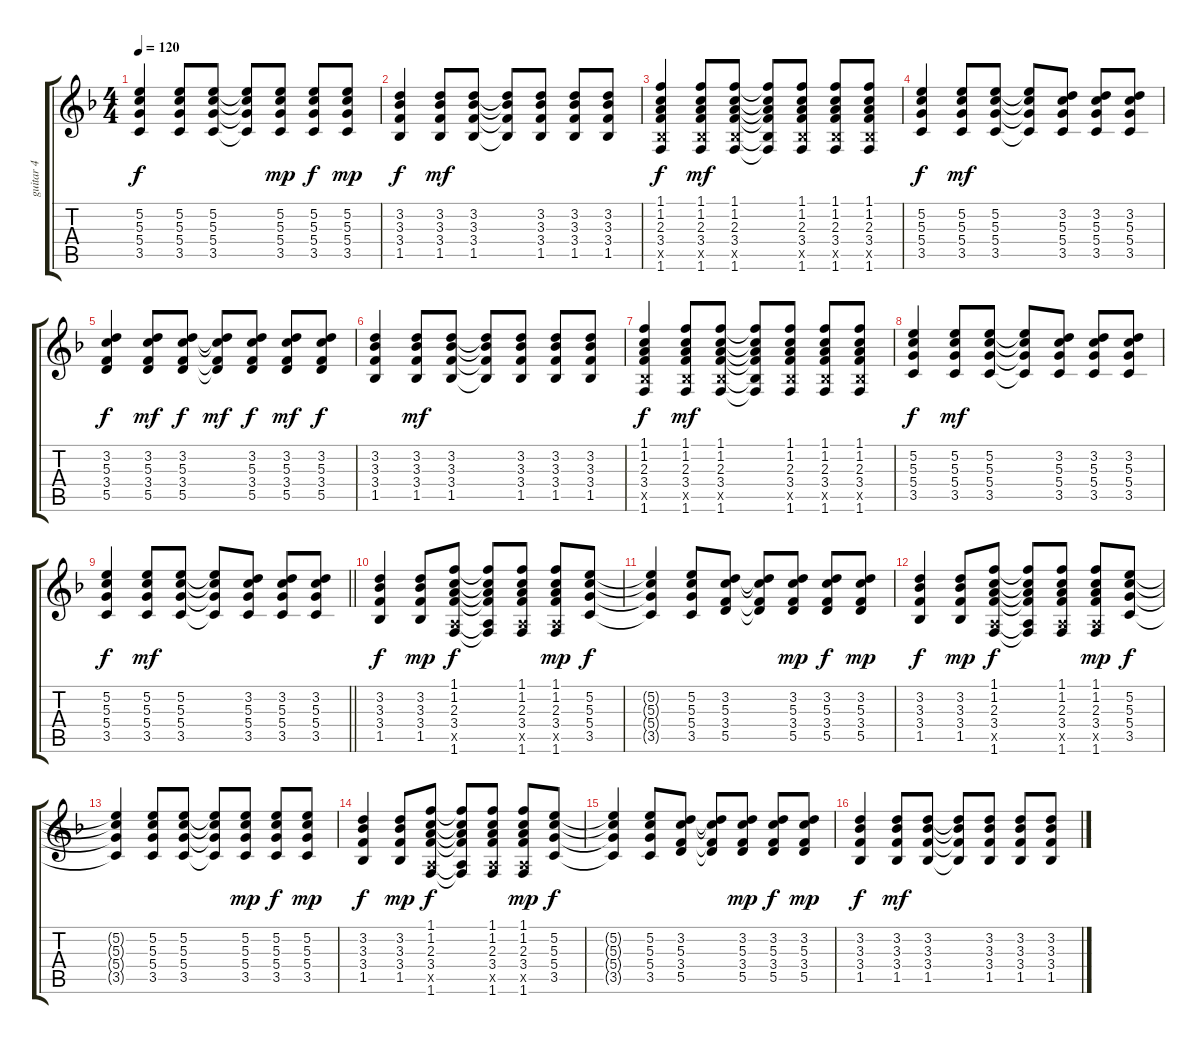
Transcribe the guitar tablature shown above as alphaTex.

\track ("guitar 4" "guitar 4") {instrument acousticguitarsteel}
\staff {score tabs}
\tuning (E4 B3 G3 D3 A2 E2) {hide}
\ts (4 4)
\tempo 120
\clef g2
\ks f
(5.2{t} 5.3{t} 5.4{t} 3.5{t}).4{dy f} (5.2 5.3 5.4 3.5).8 (5.2 5.3 5.4 3.5).8 (5.2{t} 5.3{t} 5.4{t} 3.5{t}).8 (5.2 5.3 5.4 3.5).8{dy mp} (5.2 5.3 5.4 3.5).8{dy f} (5.2 5.3 5.4 3.5).8{dy mp} |
(3.2 3.3 3.4 1.5).4{dy f} (3.2 3.3 3.4 1.5).8{dy mf} (3.2 3.3 3.4 1.5).8 (3.2{t} 3.3{t} 3.4{t} 1.5{t}).8 (3.2 3.3 3.4 1.5).8 (3.2 3.3 3.4 1.5).8 (3.2 3.3 3.4 1.5).8 |
(1.1 1.2 2.3 3.4 1.5{x} 1.6).4{dy f} (1.1 1.2 2.3 3.4 1.5{x} 1.6).8{dy mf} (1.1 1.2 2.3 3.4 1.5{x} 1.6).8 (1.1{t} 1.2{t} 2.3{t} 3.4{t} 1.5{t} 1.6{t}).8 (1.1 1.2 2.3 3.4 1.5{x} 1.6).8 (1.1 1.2 2.3 3.4 1.5{x} 1.6).8 (1.1 1.2 2.3 3.4 1.5{x} 1.6).8 |
(5.2 5.3 5.4 3.5).4{dy f} (5.2 5.3 5.4 3.5).8{dy mf} (5.2 5.3 5.4 3.5).8 (5.2{t} 5.3{t} 5.4{t} 3.5{t}).8 (3.2 5.3 5.4 3.5).8 (3.2 5.3 5.4 3.5).8 (3.2 5.3 5.4 3.5).8 |
(3.2 5.3 3.4 5.5).4{dy f} (3.2 5.3 3.4 5.5).8{dy mf} (3.2 5.3 3.4 5.5).8{dy f} (3.2{t} 5.3{t} 3.4{t} 5.5{t}).8{dy mf} (3.2 5.3 3.4 5.5).8{dy f} (3.2 5.3 3.4 5.5).8{dy mf} (3.2 5.3 3.4 5.5).8{dy f} |
(3.2 3.3 3.4 1.5).4 (3.2 3.3 3.4 1.5).8{dy mf} (3.2 3.3 3.4 1.5).8 (3.2{t} 3.3{t} 3.4{t} 1.5{t}).8 (3.2 3.3 3.4 1.5).8 (3.2 3.3 3.4 1.5).8 (3.2 3.3 3.4 1.5).8 |
(1.1 1.2 2.3 3.4 1.5{x} 1.6).4{dy f} (1.1 1.2 2.3 3.4 1.5{x} 1.6).8{dy mf} (1.1 1.2 2.3 3.4 1.5{x} 1.6).8 (1.1{t} 1.2{t} 2.3{t} 3.4{t} 1.5{t} 1.6{t}).8 (1.1 1.2 2.3 3.4 1.5{x} 1.6).8 (1.1 1.2 2.3 3.4 1.5{x} 1.6).8 (1.1 1.2 2.3 3.4 1.5{x} 1.6).8 |
(5.2 5.3 5.4 3.5).4{dy f} (5.2 5.3 5.4 3.5).8{dy mf} (5.2 5.3 5.4 3.5).8 (5.2{t} 5.3{t} 5.4{t} 3.5{t}).8 (3.2 5.3 5.4 3.5).8 (3.2 5.3 5.4 3.5).8 (3.2 5.3 5.4 3.5).8 |
\barLineRight lightlight
(5.2 5.3 5.4 3.5).4{dy f} (5.2 5.3 5.4 3.5).8{dy mf} (5.2 5.3 5.4 3.5).8 (5.2{t} 5.3{t} 5.4{t} 3.5{t}).8 (3.2 5.3 5.4 3.5).8 (3.2 5.3 5.4 3.5).8 (3.2 5.3 5.4 3.5).8 |
(3.2 3.3 3.4 1.5).4{dy f} (3.2 3.3 3.4 1.5).8{dy mp} (1.1 1.2 2.3 3.4 0.5{x} 1.6).8{dy f} (1.1{t} 1.2{t} 2.3{t} 3.4{t} 0.5{t} 1.6{t}).8 (1.1 1.2 2.3 3.4 0.5{x} 1.6).8 (1.1 1.2 2.3 3.4 0.5{x} 1.6).8{dy mp} (5.2 5.3 5.4 3.5).8{dy f} |
(5.2{t} 5.3{t} 5.4{t} 3.5{t}).4 (5.2 5.3 5.4 3.5).8 (3.2 5.3 3.4 5.5).8 (3.2{t} 5.3{t} 3.4{t} 5.5{t}).8 (3.2 5.3 3.4 5.5).8{dy mp} (3.2 5.3 3.4 5.5).8{dy f} (3.2 5.3 3.4 5.5).8{dy mp} |
(3.2 3.3 3.4 1.5).4{dy f} (3.2 3.3 3.4 1.5).8{dy mp} (1.1 1.2 2.3 3.4 0.5{x} 1.6).8{dy f} (1.1{t} 1.2{t} 2.3{t} 3.4{t} 0.5{t} 1.6{t}).8 (1.1 1.2 2.3 3.4 0.5{x} 1.6).8 (1.1 1.2 2.3 3.4 0.5{x} 1.6).8{dy mp} (5.2 5.3 5.4 3.5).8{dy f} |
(5.2{t} 5.3{t} 5.4{t} 3.5{t}).4 (5.2 5.3 5.4 3.5).8 (5.2 5.3 5.4 3.5).8 (5.2{t} 5.3{t} 5.4{t} 3.5{t}).8 (5.2 5.3 5.4 3.5).8{dy mp} (5.2 5.3 5.4 3.5).8{dy f} (5.2 5.3 5.4 3.5).8{dy mp} |
(3.2 3.3 3.4 1.5).4{dy f} (3.2 3.3 3.4 1.5).8{dy mp} (1.1 1.2 2.3 3.4 0.5{x} 1.6).8{dy f} (1.1{t} 1.2{t} 2.3{t} 3.4{t} 0.5{t} 1.6{t}).8 (1.1 1.2 2.3 3.4 0.5{x} 1.6).8 (1.1 1.2 2.3 3.4 0.5{x} 1.6).8{dy mp} (5.2 5.3 5.4 3.5).8{dy f} |
(5.2{t} 5.3{t} 5.4{t} 3.5{t}).4 (5.2 5.3 5.4 3.5).8 (3.2 5.3 3.4 5.5).8 (3.2{t} 5.3{t} 3.4{t} 5.5{t}).8 (3.2 5.3 3.4 5.5).8{dy mp} (3.2 5.3 3.4 5.5).8{dy f} (3.2 5.3 3.4 5.5).8{dy mp} |
(3.2 3.3 3.4 1.5).4{dy f} (3.2 3.3 3.4 1.5).8{dy mf} (3.2 3.3 3.4 1.5).8 (3.2{t} 3.3{t} 3.4{t} 1.5{t}).8 (3.2 3.3 3.4 1.5).8 (3.2 3.3 3.4 1.5).8 (3.2 3.3 3.4 1.5).8
